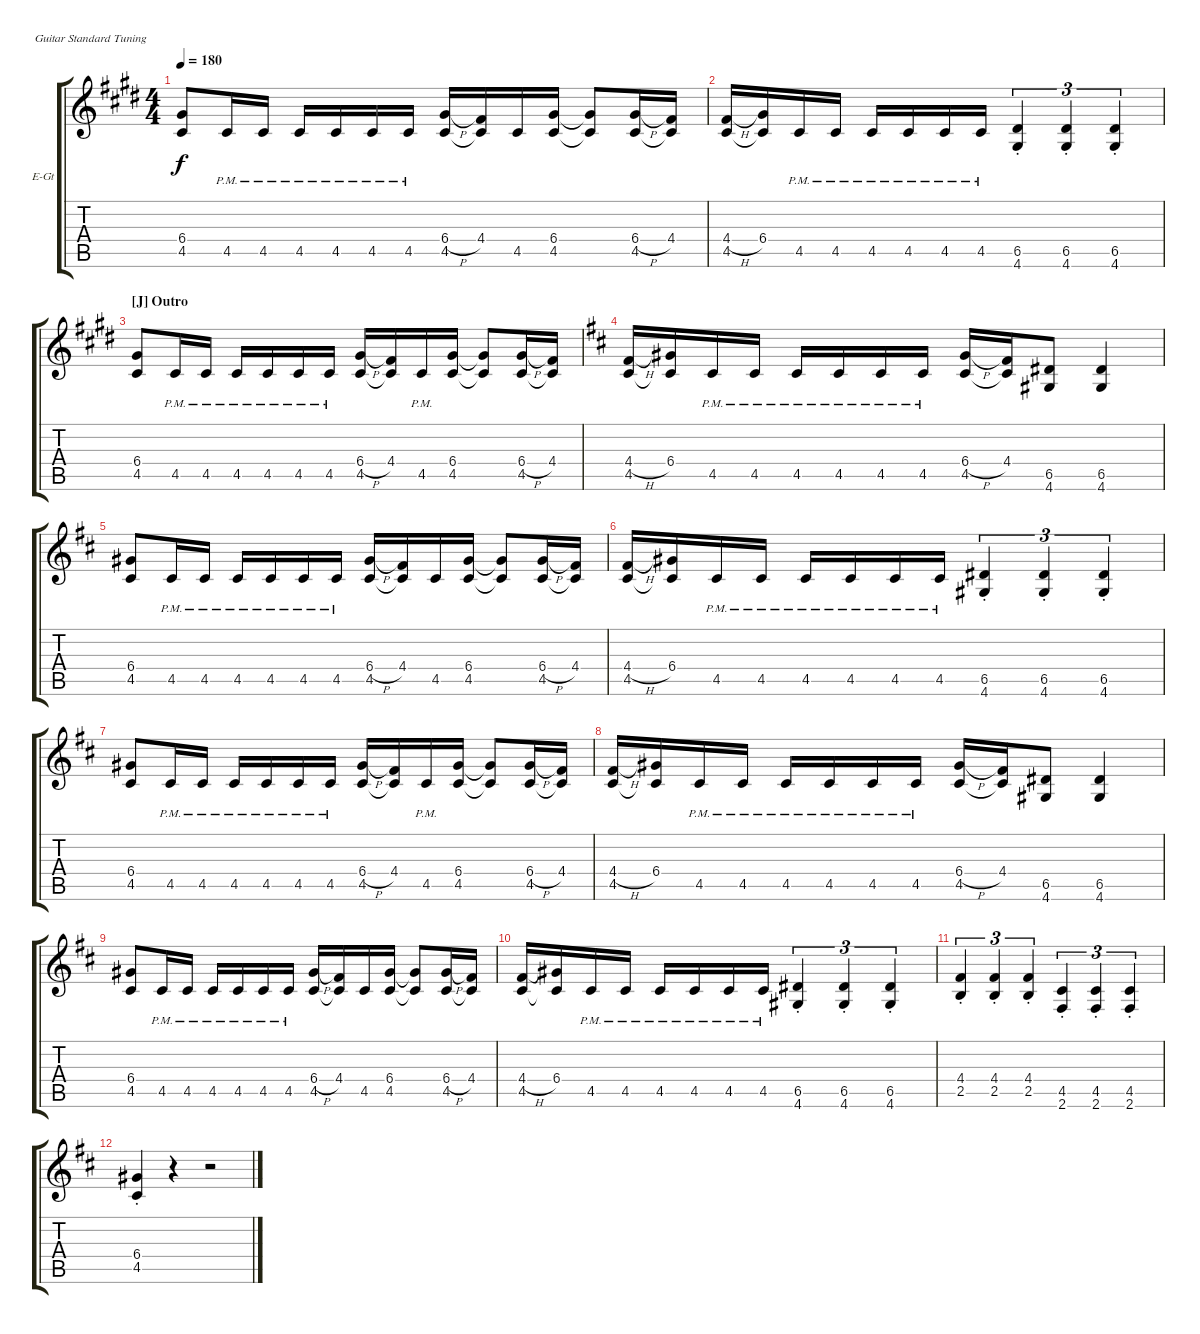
\bracketExtendMode groupsimilarinstruments
\firstSystemTrackNameOrientation horizontal
\otherSystemsTrackNameOrientation horizontal
\track ("Gtr. II" "E-Gt") {instrument overdrivenguitar}
\staff {score tabs}
\tuning (E4 B3 G3 D3 A2 E2)
\ts (4 4)
\tempo 180
\clef g2
\scale
1.06305
\ks e
(6.4 4.5).8{dy f} 4.5{pm}.16 4.5{pm}.16 4.5{pm}.16 4.5{pm}.16 4.5{pm}.16 4.5{pm}.16 (6.4{h} 4.5).16 (4.4 4.5{t}).16 4.5.16 (6.4 4.5).16 (6.4{t} 4.5{t}).8 (6.4{h} 4.5).16 (4.4 4.5{t}).16 |
\scale
0.936948 (4.4{h} 4.5).16 (6.4 4.5{t}).16 4.5{pm}.16 4.5{pm}.16 4.5{pm}.16 4.5{pm}.16 4.5{pm}.16 4.5{pm}.16 (6.5{st} 4.6{st}).4{tu (3 2)} (6.5{st} 4.6{st}).4{tu (3 2)} (6.5{st} 4.6{st}).4{tu (3 2)} |
\section ("J" "Outro")
\scale
1.06305 (6.4 4.5).8 4.5{pm}.16 4.5{pm}.16 4.5{pm}.16 4.5{pm}.16 4.5{pm}.16 4.5{pm}.16 (6.4{h} 4.5).16 (4.4 4.5{t}).16 4.5{pm}.16 (6.4 4.5).16 (6.4{t} 4.5{t}).8 (6.4{h} 4.5).16 (4.4 4.5{t}).16 |
\scale
0.936948
\ks d
(4.4{h} 4.5).16 (6.4 4.5{t}).16 4.5{pm}.16 4.5{pm}.16 4.5{pm}.16 4.5{pm}.16 4.5{pm}.16 4.5{pm}.16 (6.4{h} 4.5).16 (4.4 4.5{t}).16 (6.5 4.6).8 (6.5 4.6).4 |
\scale
1.06305 (6.4 4.5).8 4.5{pm}.16 4.5{pm}.16 4.5{pm}.16 4.5{pm}.16 4.5{pm}.16 4.5{pm}.16 (6.4{h} 4.5).16 (4.4 4.5{t}).16 4.5.16 (6.4 4.5).16 (6.4{t} 4.5{t}).8 (6.4{h} 4.5).16 (4.4 4.5{t}).16 |
\scale
0.936948 (4.4{h} 4.5).16 (6.4 4.5{t}).16 4.5{pm}.16 4.5{pm}.16 4.5{pm}.16 4.5{pm}.16 4.5{pm}.16 4.5{pm}.16 (6.5{st} 4.6{st}).4{tu (3 2)} (6.5{st} 4.6{st}).4{tu (3 2)} (6.5{st} 4.6{st}).4{tu (3 2)} |
\scale
1.06305 (6.4 4.5).8 4.5{pm}.16 4.5{pm}.16 4.5{pm}.16 4.5{pm}.16 4.5{pm}.16 4.5{pm}.16 (6.4{h} 4.5).16 (4.4 4.5{t}).16 4.5{pm}.16 (6.4 4.5).16 (6.4{t} 4.5{t}).8 (6.4{h} 4.5).16 (4.4 4.5{t}).16 |
\scale
0.936948 (4.4{h} 4.5).16 (6.4 4.5{t}).16 4.5{pm}.16 4.5{pm}.16 4.5{pm}.16 4.5{pm}.16 4.5{pm}.16 4.5{pm}.16 (6.4{h} 4.5).16 (4.4 4.5{t}).16 (6.5 4.6).8 (6.5 4.6).4 |
\scale
1.06305 (6.4 4.5).8 4.5{pm}.16 4.5{pm}.16 4.5{pm}.16 4.5{pm}.16 4.5{pm}.16 4.5{pm}.16 (6.4{h} 4.5).16 (4.4 4.5{t}).16 4.5.16 (6.4 4.5).16 (6.4{t} 4.5{t}).8 (6.4{h} 4.5).16 (4.4 4.5{t}).16 |
\scale
0.936948 (4.4{h} 4.5).16 (6.4 4.5{t}).16 4.5{pm}.16 4.5{pm}.16 4.5{pm}.16 4.5{pm}.16 4.5{pm}.16 4.5{pm}.16 (6.5{st} 4.6{st}).4{tu (3 2)} (6.5{st} 4.6{st}).4{tu (3 2)} (6.5{st} 4.6{st}).4{tu (3 2)} |
\scale
1.06305 (4.4{st} 2.5{st}).4{tu (3 2)} (4.4{st} 2.5{st}).4{tu (3 2)} (4.4{st} 2.5{st}).4{tu (3 2)} (4.5{st} 2.6{st}).4{tu (3 2)} (4.5{st} 2.6{st}).4{tu (3 2)} (4.5{st} 2.6{st}).4{tu (3 2)} |
\scale
0.936948 (6.4{st} 4.5{st}).4 r.4 r.2
